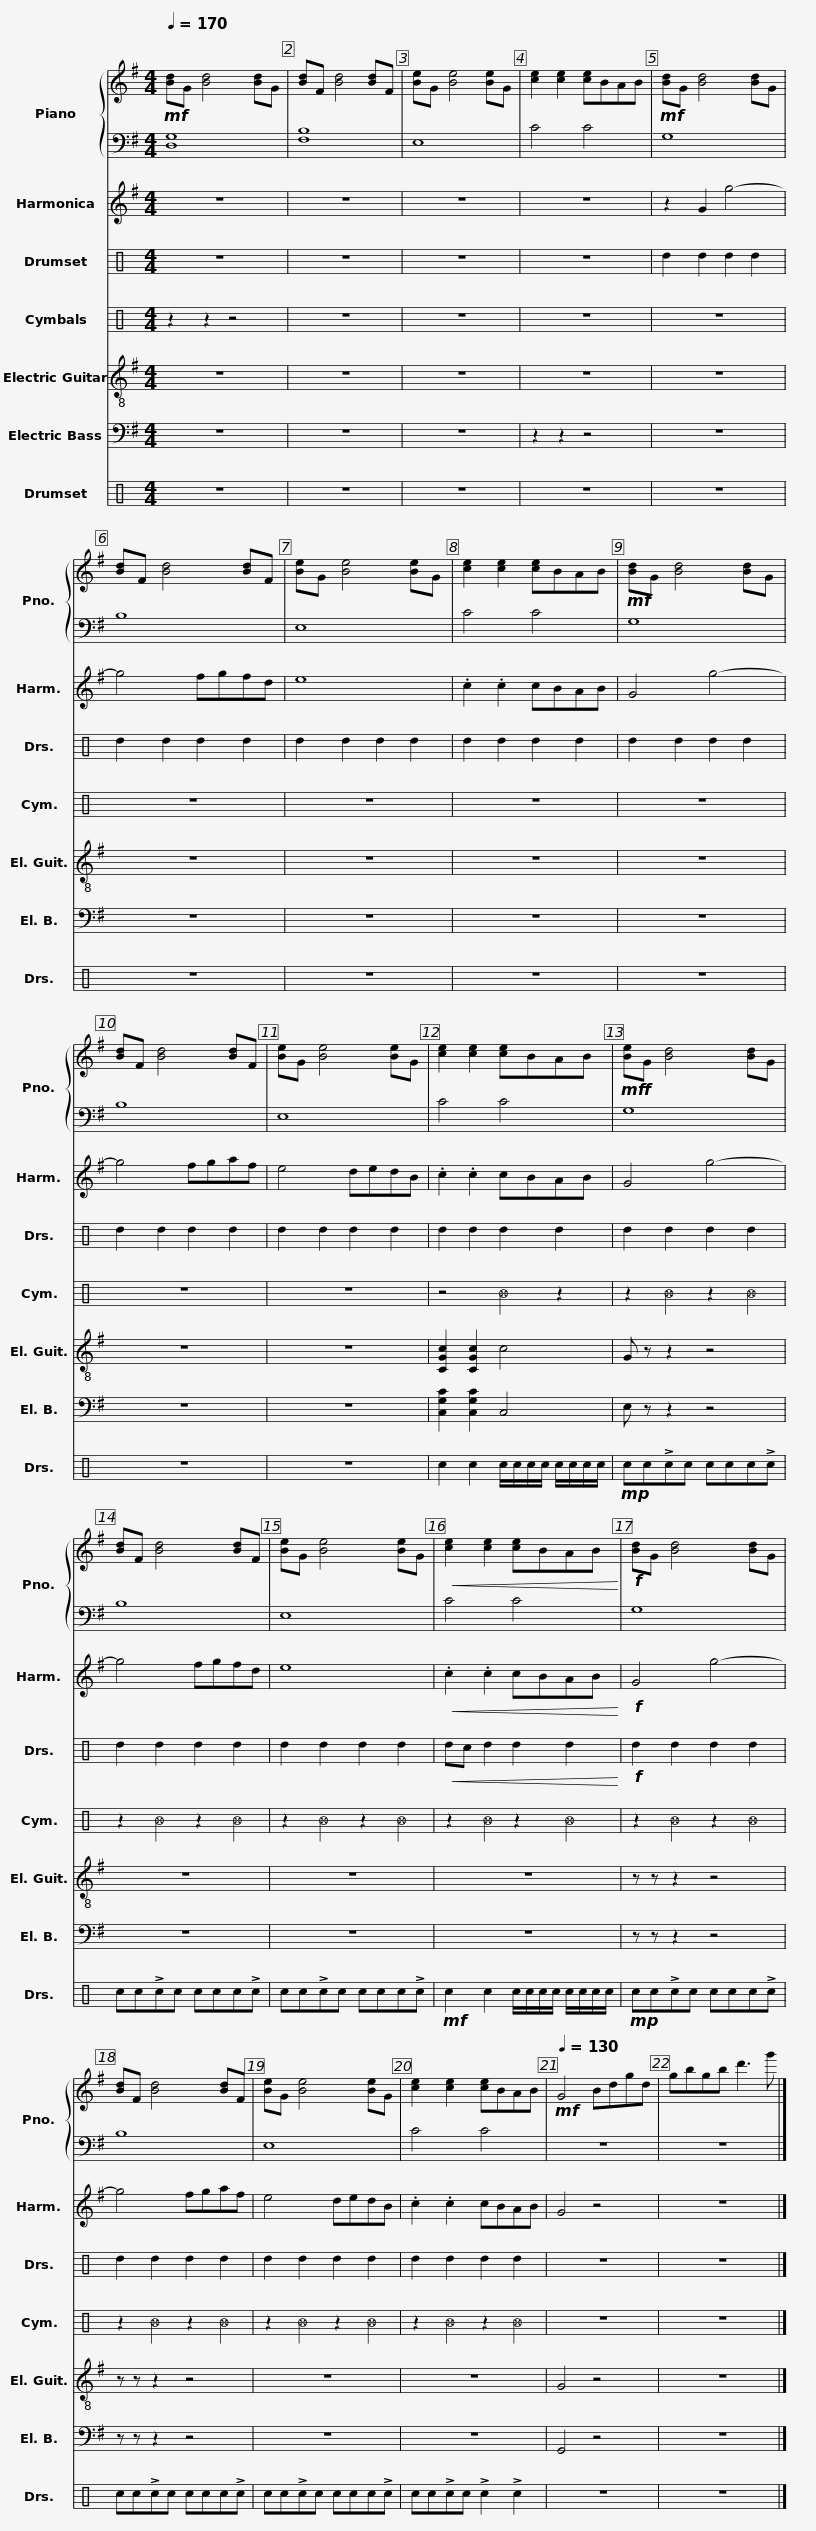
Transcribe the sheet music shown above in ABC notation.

X:1
%%score { 1 | 2 } 3 4 5 6 7 8
L:1/8
Q:1/4=170
M:4/4
I:linebreak $
K:G
V:1 treble
V:2 bass
V:3 treble
V:4 perc
K:none
V:5 perc
K:none
V:6 treble-8
V:7 bass transpose=-12
V:8 perc
K:none
V:1
!mf! [Bd]G [Bd]4 [Bd]G | [Bd]F [Bd]4 [Bd]F | [Be]G [Be]4 [Be]G | [ce]2 [ce]2 [ce]BAB |!mf! [Bd]G [Bd]4 [Bd]G | %5
 [Bd]F [Bd]4 [Bd]F |$ [Be]G [Be]4 [Be]G | [ce]2 [ce]2 [ce]BAB |!mf! [Bd]G [Bd]4 [Bd]G | [Bd]F [Bd]4 [Bd]F | %10
 [Be]G [Be]4 [Be]G |$ [ce]2 [ce]2 [ce]BAB |!mf!!f! [Be]G [Bd]4 [Bd]G | [Bd]F [Bd]4 [Bd]F | [Be]G [Be]4 [Be]G |$ %15
!<(! [ce]2 [ce]2 [ce]BAB!<)! |!f! [Bd]G [Bd]4 [Bd]G | [Bd]F [Bd]4 [Bd]F | [Be]G [Be]4 [Be]G |$ [ce]2 [ce]2 [ce]BAB | %20
!mf![Q:1/4=130] G4 Bdgd | gbgb d'3 g' |] %22
V:2
 [D,G,]8 | [F,B,]8 | E,8 | C4 C4 | G,8 | %5
 B,8 |$ E,8 | C4 C4 | G,8 | B,8 | %10
 E,8 |$ C4 C4 | G,8 | B,8 | E,8 |$ %15
 C4 C4 | G,8 | B,8 | E,8 |$ C4 C4 | %20
 z8 | z8 |] %22
V:3
 z8 | z8 | z8 | z8 | z2 G2 g4- | %5
 g4 fgfd |$ e8 | .c2 .c2 cBAB | G4 g4- | g4 fgaf | %10
 e4 dedB |$ .c2 .c2 cBAB | G4 g4- | g4 fgfd | e8 |$ %15
!<(! .c2 .c2 cBAB!<)! |!f! G4 g4- | g4 fgaf | e4 dedB |$ .c2 .c2 cBAB | %20
 G4 z4 | z8 |] %22
V:4
[K:C] z8 | z8 | z8 | z8 | d2 d2 d2 d2 | %5
 d2 d2 d2 d2 |$ d2 d2 d2 d2 | d2 d2 d2 d2 | d2 d2 d2 d2 | d2 d2 d2 d2 | %10
 d2 d2 d2 d2 |$ d2 d2 d2 d2 | d2 d2 d2 d2 | d2 d2 d2 d2 | d2 d2 d2 d2 |$ %15
!<(! dc d2 d2 d2!<)! |!f! d2 d2 d2 d2 | d2 d2 d2 d2 | d2 d2 d2 d2 |$ d2 d2 d2 d2 | %20
 z8 | z8 |] %22
V:5
[K:C] z2 z2 z4 | z8 | z8 | z8 | z8 | %5
 z8 |$ z8 | z8 | z8 | z8 | %10
 z8 |$ z4 _B2 z2 | z2 _B2 z2 _B2 | z2 _B2 z2 _B2 | z2 _B2 z2 _B2 |$ %15
 z2 _B2 z2 _B2 | z2 _B2 z2 _B2 | z2 _B2 z2 _B2 | z2 _B2 z2 _B2 |$ z2 _B2 z2 _B2 | %20
 z8 | z8 |] %22
V:6
 z8 | z8 | z8 | z8 | z8 | %5
 z8 |$ z8 | z8 | z8 | z8 | %10
 z8 |$ [CGc]2 [CGc]2 c4 | G z z2 z4 | z8 | z8 |$ %15
 z8 | z z z2 z4 | z z z2 z4 | z8 |$ z8 | %20
 G4 z4 | z8 |] %22
V:7
 z8 | z8 | z8 | z2 z2 z4 | z8 | %5
 z8 |$ z8 | z8 | z8 | z8 | %10
 z8 |$ [C,G,C]2 [C,G,C]2 C,4 | E, z z2 z4 | z8 | z8 |$ %15
 z8 | z z z2 z4 | z z z2 z4 | z8 |$ z8 | %20
 G,,4 z4 | z8 |] %22
V:8
[K:C] z8 | z8 | z8 | z8 | z8 | %5
 z8 |$ z8 | z8 | z8 | z8 | %10
 z8 |$ c2 c2 c/c/c/c/ c/c/c/c/ |!mp! cc!>!cc ccc!>!c | cc!>!cc ccc!>!c | cc!>!cc ccc!>!c |$ %15
!mf! c2 c2 c/c/c/c/ c/c/c/c/ |!mp! cc!>!cc ccc!>!c | cc!>!cc ccc!>!c | cc!>!cc ccc!>!c |$ cc!>!cc !>!c2 !>!c2 | %20
 z8 | z8 |] %22
